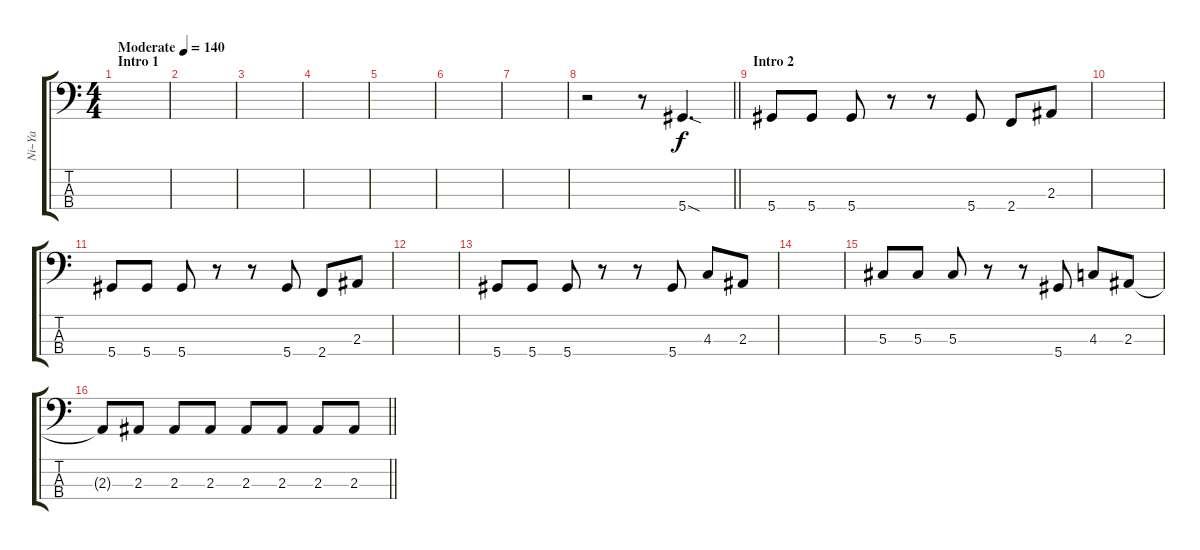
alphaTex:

\track ("Ni~Ya" "Ni~Ya") {instrument electricbasspick}
\staff {score tabs}
\tuning (Gb2 Db2 Ab1 Eb1) {hide}
\ts (4 4)
\section ("" "Intro 1")
\tempo (140 "Moderate")
\clef f4
\ks c
|
|
|
|
|
|
|
\barLineRight lightlight
r.2 r.8 5.4{sod}.4{d} |
\section ("" "Intro 2")
5.4.8 5.4.8 5.4.8 r.8 r.8 5.4.8 2.4.8 2.3.8 |
|
5.4.8 5.4.8 5.4.8 r.8 r.8 5.4.8 2.4.8 2.3.8 |
|
5.4.8 5.4.8 5.4.8 r.8 r.8 5.4.8 4.3.8 2.3.8 |
|
5.3.8 5.3.8 5.3.8 r.8 r.8 5.4.8 4.3.8 2.3.8 |
\barLineRight lightlight
2.3{t}.8 2.3.8 2.3.8 2.3.8 2.3.8 2.3.8 2.3.8 2.3.8
